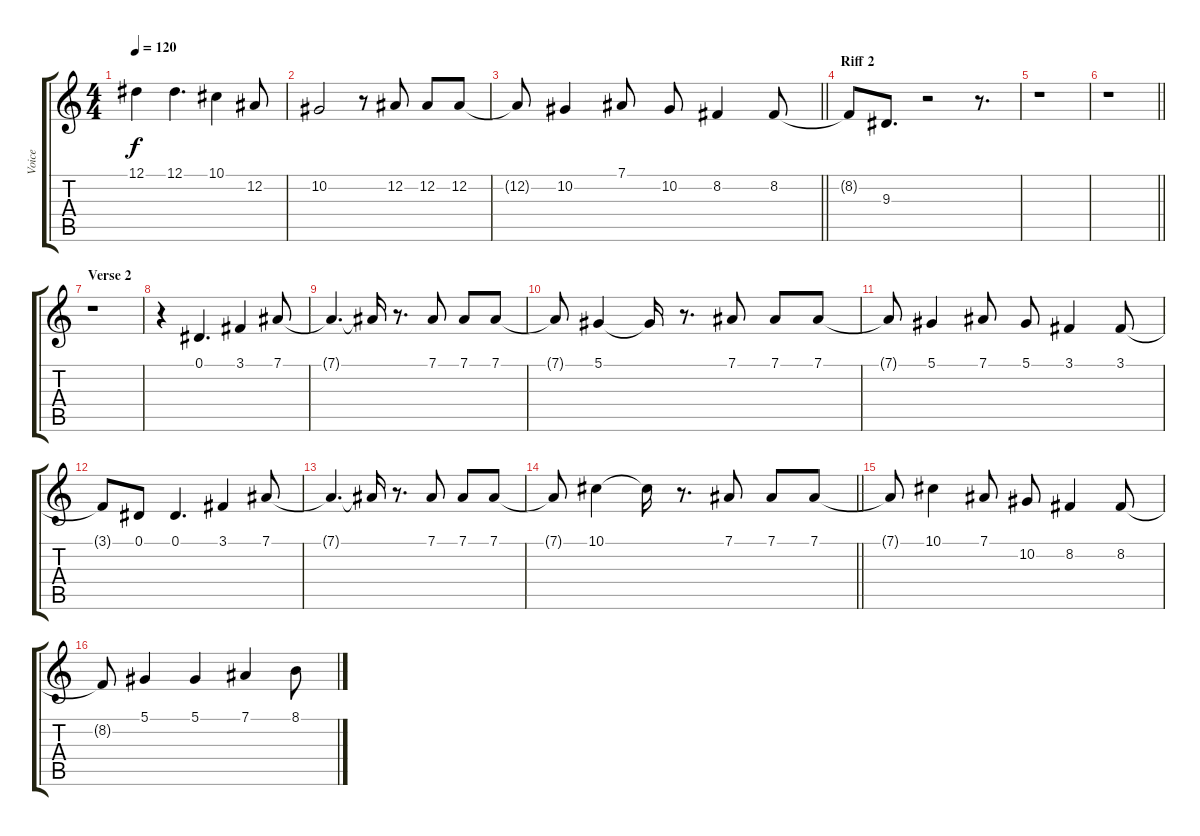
\track ("Voice" "Voice") {instrument tenorsax}
\staff {score tabs}
\tuning (Eb4 Bb3 Gb3 Db3 Ab2 Eb2) {hide}
\ts (4 4)
\tempo 120
\clef g2
\ks c
12.1.4{dy f} 12.1.4{d} 10.1.4 12.2.8 |
10.2.2 r.8 12.2.8 12.2.8 12.2.8 |
\barLineRight lightlight
12.2{t}.8 10.2.4 7.1.8 10.2.8 8.2.4 8.2.8 |
\section ("" "Riff 2")
8.2{t}.8 9.3.8{d} r.2 r.8{d} |
r.1 |
\barLineRight lightlight
r.1 |
\section ("" "Verse 2")
r.1 |
r.4 0.1.4{d} 3.1.4 7.1.8 |
7.1{t}.4{d} 7.1{t}.16 r.8{d} 7.1.8 7.1.8 7.1.8 |
7.1{t}.8 5.1.4 5.1{t}.16 r.8{d} 7.1.8 7.1.8 7.1.8 |
7.1{t}.8 5.1.4 7.1.8 5.1.8 3.1.4 3.1.8 |
3.1{t}.8 0.1.8 0.1.4{d} 3.1.4 7.1.8 |
7.1{t}.4{d} 7.1{t}.16 r.8{d} 7.1.8 7.1.8 7.1.8 |
\barLineRight lightlight
7.1{t}.8 10.1.4 10.1{t}.16 r.8{d} 7.1.8 7.1.8 7.1.8 |
7.1{t}.8 10.1.4 7.1.8 10.2.8 8.2.4 8.2.8 |
8.2{t}.8 5.1.4 5.1.4 7.1.4 8.1.8
